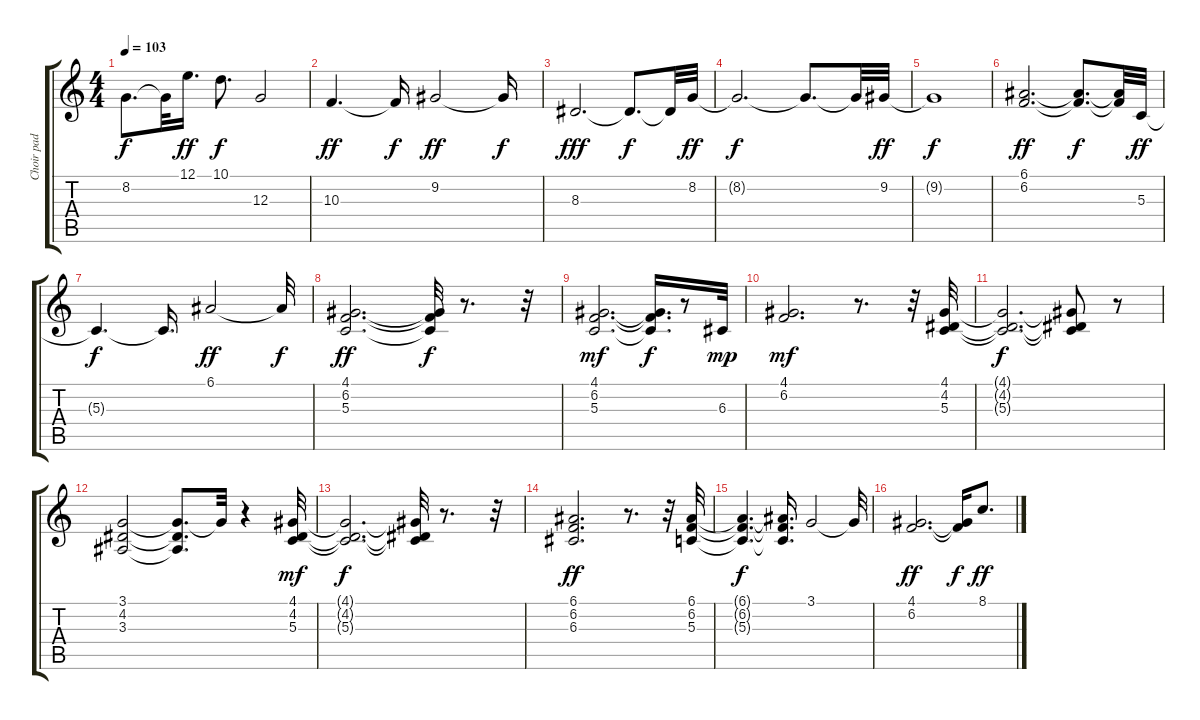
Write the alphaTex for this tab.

\track ("Choir pad" "Choir pad") {instrument pad4choir}
\staff {score tabs}
\tuning (E4 B3 G3 D3 A2 E2) {hide}
\ts (4 4)
\tempo 103
\clef g2
\ks c
8.2{t}.8{d dy f} 8.2{t}.32 12.1.16{d dy ff} 10.1.8{d dy f} 12.3.2 |
10.3.4{d dy ff} 10.3{t}.16{dy f} 9.2.2{dy ff} 9.2{t}.16{dy f} |
8.3.2{d dy fff} 8.3{t}.8{d dy f} 8.3{t}.32 8.2.32{dy ff} |
8.2{t}.2{d dy f} 8.2{t}.8{d} 8.2{t}.32 9.2.32{dy ff} |
9.2{t}.1{dy f} |
(6.1 6.2).2{d dy ff} (6.1{t} 6.2{t}).8{d dy f} (6.1{t} 6.2{t}).32 5.3.32{dy ff} |
5.3{t}.4{d dy f} 5.3{t}.16{d} 6.1.2{dy ff} 6.1{t}.32{dy f} |
(4.1 6.2 5.3).2{d dy ff} (4.1{t} 6.2{t} 5.3{t}).32{dy f} r.8{d} r.32 |
(4.1 6.2 5.3).2{d dy mf} (4.1{t} 6.2{t} 5.3{t}).16{d dy f} r.8 6.3.32{dy mp} |
(4.1 6.2).2{d dy mf} r.8{d} r.32 (4.1 4.2 5.3).32 |
(4.1{t} 4.2{t} 5.3{t}).2{d dy f} (4.1{t} 4.2{t} 5.3{t}).8 r.8 |
(3.1 4.2 3.3).2 (3.1{t} 4.2{t} 3.3{t}).8{d} 3.1{t}.32 r.4 (4.1 4.2 5.3).32{dy mf} |
(4.1{t} 4.2{t} 5.3{t}).2{d dy f} (4.1{t} 4.2{t} 5.3{t}).32 r.8{d} r.32 |
(6.1 6.2 6.3).2{d dy ff} r.8{d} r.32 (6.1 6.2 5.3).32 |
(6.1{t} 6.2{t} 5.3{t}).4{d dy f} (6.1{t} 6.2{t} 5.3{t}).16{d} 3.1.2 3.1{t}.32 |
(4.1 6.2).2{d dy ff} (4.1{t} 6.2{t}).16{dy f} 8.1.8{d dy ff}
